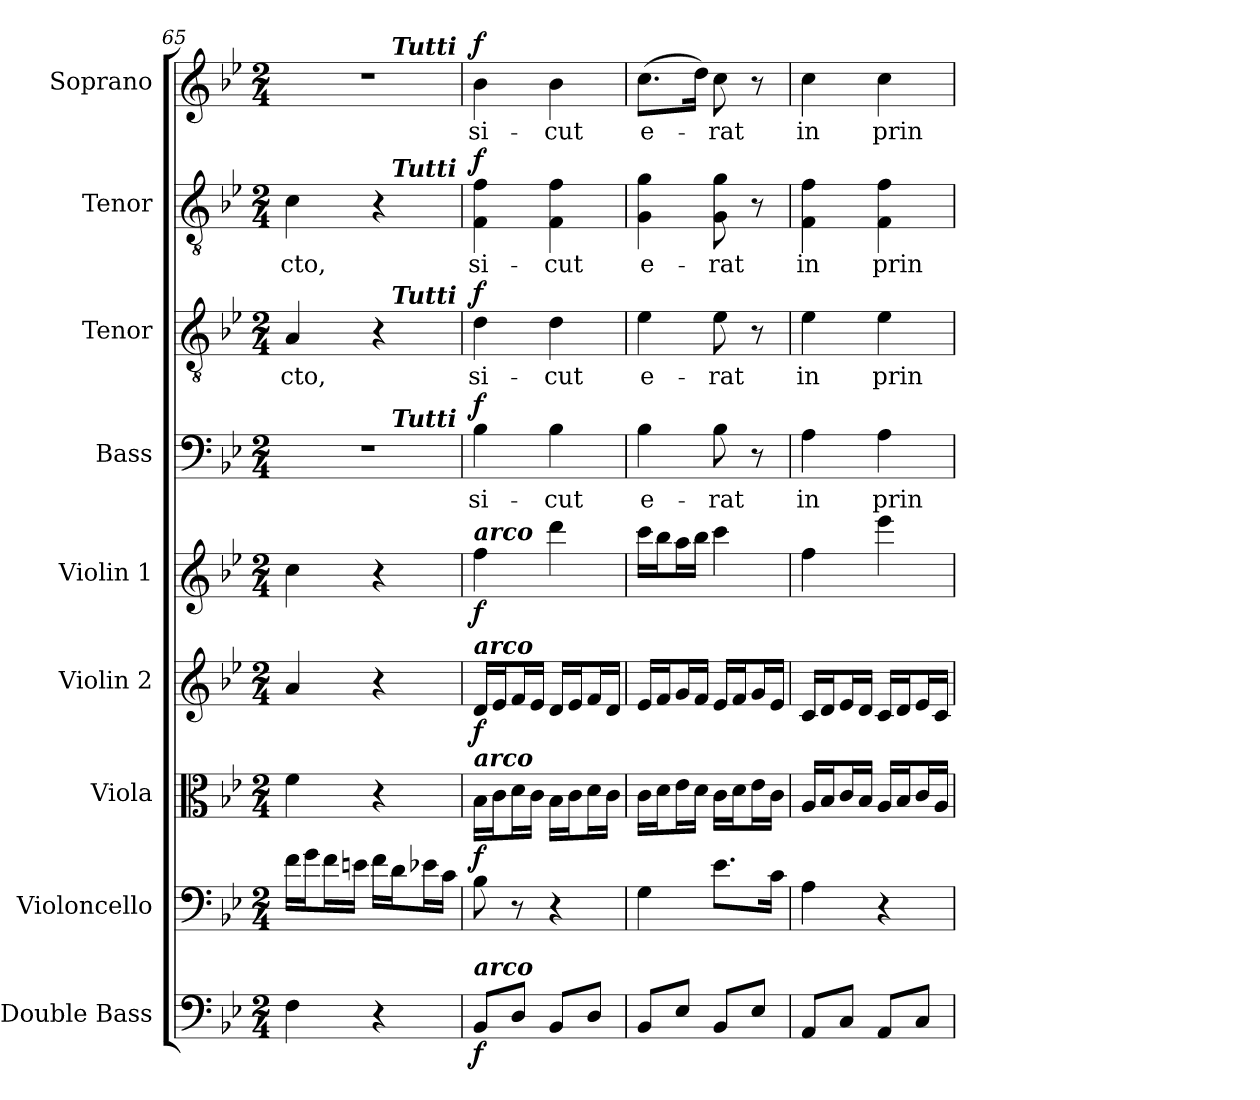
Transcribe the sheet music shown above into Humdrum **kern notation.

**kern	**dynam	**kern	**kern	**dynam	**kern	**dynam	**kern	**dynam	**kern	**text	**dynam	**kern	**text	**dynam	**kern	**text	**dynam	**kern	**text	**dynam
*part9	*part9	*part8	*part7	*part7	*part6	*part6	*part5	*part5	*part4	*part4	*part4	*part3	*part3	*part3	*part2	*part2	*part2	*part1	*part1	*part1
*staff9	*staff9	*staff8	*staff7	*staff7	*staff6	*staff6	*staff5	*staff5	*staff4	*staff4	*staff4	*staff3	*staff3	*staff3	*staff2	*staff2	*staff2	*staff1	*staff1	*staff1
*I"Double Bass	*	*I"Violoncello	*I"Viola	*	*I"Violin 2	*	*I"Violin 1	*	*I"Bass	*	*	*I"Tenor	*	*	*I"Tenor	*	*	*I"Soprano	*	*
*I'Db.	*	*I'Vc.	*I'Vla.	*	*I'Vln. 2	*	*I'Vln.	*	*I'B.	*	*	*I'T.	*	*	*I'T.	*	*	*I'S.	*	*
*clefF4	*	*clefF4	*clefC3	*	*clefG2	*	*clefG2	*	*clefF4	*	*	*clefGv2	*	*	*clefGv2	*	*	*clefG2	*	*
*ITrd7c12	*	*	*	*	*	*	*	*	*	*	*	*ITrd7c12	*	*	*ITrd7c12	*	*	*	*	*
*k[b-e-]	*	*k[b-e-]	*k[b-e-]	*	*k[b-e-]	*	*k[b-e-]	*	*k[b-e-]	*	*	*k[b-e-]	*	*	*k[b-e-]	*	*	*k[b-e-]	*	*
*B-:	*	*B-:	*B-:	*	*B-:	*	*B-:	*	*B-:	*	*	*B-:	*	*	*B-:	*	*	*B-:	*	*
*M2/4	*	*M2/4	*M2/4	*	*M2/4	*	*M2/4	*	*M2/4	*	*	*M2/4	*	*	*M2/4	*	*	*M2/4	*	*
=65	=65	=65	=65	=65	=65	=65	=65	=65	=65	=65	=65	=65	=65	=65	=65	=65	=65	=65	=65	=65
!	!	!	!	!	!	!	!	!	!LO:N:vis=1	!	!	!	!	!	!	!	!	!	!	!
!	!	!	!	!	!	!	!	!	!	!	!	!	!LO:LY:b:color=#000000	!	!	!	!	!	!	!
!	!	!	!	!	!	!	!	!	!	!	!	!	!	!	!	!LO:LY:b:color=#000000	!	!LO:N:vis=1	!	!
*	*	*	*	*	*	*	*	*	*^	*	*	*^	*	*	*^	*	*	*^	*	*
4FFi\	.	16fi\LL	4fi\	.	4ai/	.	4cci\	.	2r	4ryy	.	.	4AAi/	4ryy	-cto,	.	4Ci\	4ryy	-cto,	.	2r	4ryy	.	.
.	.	16gi\J	.	.	.	.	.	.	.	.	.	.	.	.	.	.	.	.	.	.	.	.	.	.
.	.	16fi\L	.	.	.	.	.	.	.	.	.	.	.	.	.	.	.	.	.	.	.	.	.	.
.	.	16eni\JJ	.	.	.	.	.	.	.	.	.	.	.	.	.	.	.	.	.	.	.	.	.	.
4r	.	16fi\LL	4r	.	4r	.	4r	.	.	16ryy	.	.	4r	16ryy	.	.	4r	16ryy	.	.	.	16ryy	.	.
!	!	!	!	!	!	!	!	!	!	!	!	!	!	!	!	!	!	!	!	!	!	!LO:TX:a:Bi:t=Tutti	!	!
!	!	!	!	!	!	!	!	!	!	!	!	!	!	!	!	!	!	!LO:TX:a:Bi:t=Tutti	!	!	!	!	!	!
!	!	!	!	!	!	!	!	!	!	!	!	!	!	!LO:TX:a:Bi:t=Tutti	!	!	!	!	!	!	!	!	!	!
!	!	!	!	!	!	!	!	!	!	!LO:TX:Bi:t=Tutti	!	!	!	!	!	!	!	!	!	!	!	!	!	!
.	.	16di\J	.	.	.	.	.	.	.	8.ryy	.	.	.	8.ryy	.	.	.	8.ryy	.	.	.	8.ryy	.	.
.	.	16e-Xi\L	.	.	.	.	.	.	.	.	.	.	.	.	.	.	.	.	.	.	.	.	.	.
.	.	16ci\JJ	.	.	.	.	.	.	.	.	.	.	.	.	.	.	.	.	.	.	.	.	.	.
*	*	*	*	*	*	*	*	*	*v	*v	*	*	*	*	*	*	*v	*v	*	*	*v	*v	*	*
*	*	*	*	*	*	*	*	*	*	*	*	*v	*v	*	*	*	*	*	*	*	*
=66	=66	=66	=66	=66	=66	=66	=66	=66	=66	=66	=66	=66	=66	=66	=66	=66	=66	=66	=66	=66
*	*	*	*	*	*	*	*	*	*^	*	*	*^	*	*	*^	*	*	*^	*	*
!	!	!	!	!	!	!	!	!	!	!	!LO:LY:b:color=#000000	!	!	!	!	!	!	!	!	!	!	!	!	!
*	*	*	*	*	*	*	*	*	*v	*v	*	*	*	*	*	*	*v	*v	*	*	*v	*v	*	*
*	*	*	*	*	*	*	*	*	*	*	*	*v	*v	*	*	*	*	*	*	*	*
*	*	*	*	*	*	*	*	*	*^	*	*	*^	*	*	*^	*	*	*^	*	*
!	!	!	!	!	!	!	!	!	!	!	!	!	!	!	!LO:LY:b:color=#000000	!	!	!	!	!	!	!	!	!
*	*	*	*	*	*	*	*	*	*v	*v	*	*	*	*	*	*	*v	*v	*	*	*v	*v	*	*
*	*	*	*	*	*	*	*	*	*	*	*	*v	*v	*	*	*	*	*	*	*	*
*	*	*	*	*	*	*	*	*	*^	*	*	*^	*	*	*^	*	*	*^	*	*
!	!	!	!	!	!	!	!	!	!	!	!	!	!	!	!	!	!	!	!LO:LY:b:color=#000000	!	!	!	!	!
*	*	*	*	*	*	*	*	*	*v	*v	*	*	*	*	*	*	*v	*v	*	*	*v	*v	*	*
*	*	*	*	*	*	*	*	*	*	*	*	*v	*v	*	*	*	*	*	*	*	*
*	*	*	*	*	*	*	*	*	*^	*	*	*^	*	*	*^	*	*	*^	*	*
!	!	!	!	!	!	!	!LO:TX:a:Bi:t=arco	!	!	!	!	!	!	!	!	!	!	!	!	!	!	!	!	!
!	!	!	!	!	!LO:TX:a:Bi:t=arco	!	!	!	!	!	!	!	!	!	!	!	!	!	!	!	!	!	!	!
!	!	!	!LO:TX:a:Bi:t=arco	!	!	!	!	!	!	!	!	!	!	!	!	!	!	!	!	!	!	!	!	!
!LO:TX:a:Bi:t=arco	!	!	!	!	!	!	!	!	!	!	!	!	!	!	!	!	!	!	!	!	!	!	!	!
!	!	!	!	!	!	!	!	!	!	!	!	!	!	!	!	!	!	!	!	!	!	!	!LO:LY:b:color=#000000	!
*	*	*	*	*	*	*	*	*	*v	*v	*	*	*	*	*	*	*v	*v	*	*	*v	*v	*	*
*	*	*	*	*	*	*	*	*	*	*	*	*v	*v	*	*	*	*	*	*	*	*
8BBB-i/L	f	8B-i\	16B-i\LL	f	16di/LL	f	4ffi\	f	4B-i\	si-	f	4Di\	si-	f	4FFi\ 4Fi	si-	f	4b-i\	si-	f
.	.	.	16ci\J	.	16e-i/J	.	.	.	.	.	.	.	.	.	.	.	.	.	.	.
8DDi/J	.	8r	16di\L	.	16fi/L	.	.	.	.	.	.	.	.	.	.	.	.	.	.	.
.	.	.	16ci\JJ	.	16e-i/JJ	.	.	.	.	.	.	.	.	.	.	.	.	.	.	.
!	!	!	!	!	!	!	!	!	!	!LO:LY:b:color=#000000	!	!	!	!	!	!	!	!	!	!
!	!	!	!	!	!	!	!	!	!	!	!	!	!LO:LY:b:color=#000000	!	!	!	!	!	!	!
!	!	!	!	!	!	!	!	!	!	!	!	!	!	!	!	!LO:LY:b:color=#000000	!	!	!	!
!	!	!	!	!	!	!	!	!	!	!	!	!	!	!	!	!	!	!	!LO:LY:b:color=#000000	!
8BBB-i/L	.	4r	16B-i\LL	.	16di/LL	.	4dddi\	.	4B-i\	-cut	.	4Di\	-cut	.	4FFi\ 4Fi	-cut	.	4b-i\	-cut	.
.	.	.	16ci\J	.	16e-i/J	.	.	.	.	.	.	.	.	.	.	.	.	.	.	.
8DDi/J	.	.	16di\L	.	16fi/L	.	.	.	.	.	.	.	.	.	.	.	.	.	.	.
.	.	.	16ci\JJ	.	16di/JJ	.	.	.	.	.	.	.	.	.	.	.	.	.	.	.
=67	=67	=67	=67	=67	=67	=67	=67	=67	=67	=67	=67	=67	=67	=67	=67	=67	=67	=67	=67	=67
!	!	!	!	!	!	!	!	!	!	!LO:LY:b:color=#000000	!	!	!	!	!	!	!	!	!	!
!	!	!	!	!	!	!	!	!	!	!	!	!	!LO:LY:b:color=#000000	!	!	!	!	!	!	!
!	!	!	!	!	!	!	!	!	!	!	!	!	!	!	!	!LO:LY:b:color=#000000	!	!	!	!
!	!	!	!	!	!	!	!	!	!	!	!	!	!	!	!	!	!	!	!LO:LY:b:color=#000000	!
8BBB-i/L	.	4Gi\	16ci\LL	.	16e-i/LL	.	16ccci\LL	.	4B-i\	e-	.	4E-i\	e-	.	4GGi\ 4Gi	e-	.	(8.cci\L	e-	.
.	.	.	16di\J	.	16fi/J	.	16bb-i\J	.	.	.	.	.	.	.	.	.	.	.	.	.
8EE-i/J	.	.	16e-i\L	.	16gi/L	.	16aai\L	.	.	.	.	.	.	.	.	.	.	.	.	.
.	.	.	16di\JJ	.	16fi/JJ	.	16bb-i\JJ	.	.	.	.	.	.	.	.	.	.	16ddi\Jk)	.	.
!	!	!	!	!	!	!	!	!	!	!LO:LY:b:color=#000000	!	!	!	!	!	!	!	!	!	!
!	!	!	!	!	!	!	!	!	!	!	!	!	!LO:LY:b:color=#000000	!	!	!	!	!	!	!
!	!	!	!	!	!	!	!	!	!	!	!	!	!	!	!	!LO:LY:b:color=#000000	!	!	!	!
!	!	!	!	!	!	!	!	!	!	!	!	!	!	!	!	!	!	!	!LO:LY:b:color=#000000	!
8BBB-i/L	.	8.e-i\L	16ci\LL	.	16e-i/LL	.	4ccci\	.	8B-i\	-rat	.	8E-i\	-rat	.	8GGi\ 8Gi	-rat	.	8cci\	-rat	.
.	.	.	16di\J	.	16fi/J	.	.	.	.	.	.	.	.	.	.	.	.	.	.	.
8EE-i/J	.	.	16e-i\L	.	16gi/L	.	.	.	8r	.	.	8r	.	.	8r	.	.	8r	.	.
.	.	16ci\Jk	16ci\JJ	.	16e-i/JJ	.	.	.	.	.	.	.	.	.	.	.	.	.	.	.
=68	=68	=68	=68	=68	=68	=68	=68	=68	=68	=68	=68	=68	=68	=68	=68	=68	=68	=68	=68	=68
!	!	!	!	!	!	!	!	!	!	!LO:LY:b:color=#000000	!	!	!	!	!	!	!	!	!	!
!	!	!	!	!	!	!	!	!	!	!	!	!	!LO:LY:b:color=#000000	!	!	!	!	!	!	!
!	!	!	!	!	!	!	!	!	!	!	!	!	!	!	!	!LO:LY:b:color=#000000	!	!	!	!
!	!	!	!	!	!	!	!	!	!	!	!	!	!	!	!	!	!	!	!LO:LY:b:color=#000000	!
8AAAi/L	.	4Ai\	16Ai/LL	.	16ci/LL	.	4ffi\	.	4Ai\	in	.	4E-i\	in	.	4FFi\ 4Fi	in	.	4cci\	in	.
.	.	.	16B-i/J	.	16di/J	.	.	.	.	.	.	.	.	.	.	.	.	.	.	.
8CCi/J	.	.	16ci/L	.	16e-i/L	.	.	.	.	.	.	.	.	.	.	.	.	.	.	.
.	.	.	16B-i/JJ	.	16di/JJ	.	.	.	.	.	.	.	.	.	.	.	.	.	.	.
!	!	!	!	!	!	!	!	!	!	!LO:LY:b:color=#000000	!	!	!	!	!	!	!	!	!	!
!	!	!	!	!	!	!	!	!	!	!	!	!	!LO:LY:b:color=#000000	!	!	!	!	!	!	!
!	!	!	!	!	!	!	!	!	!	!	!	!	!	!	!	!LO:LY:b:color=#000000	!	!	!	!
!	!	!	!	!	!	!	!	!	!	!	!	!	!	!	!	!	!	!	!LO:LY:b:color=#000000	!
8AAAi/L	.	4r	16Ai/LL	.	16ci/LL	.	4eee-i\	.	4Ai\	prin-	.	4E-i\	prin-	.	4FFi\ 4Fi	prin-	.	4cci\	prin-	.
.	.	.	16B-i/J	.	16di/J	.	.	.	.	.	.	.	.	.	.	.	.	.	.	.
8CCi/J	.	.	16ci/L	.	16e-i/L	.	.	.	.	.	.	.	.	.	.	.	.	.	.	.
.	.	.	16Ai/JJ	.	16ci/JJ	.	.	.	.	.	.	.	.	.	.	.	.	.	.	.
=	=	=	=	=	=	=	=	=	=	=	=	=	=	=	=	=	=	=	=	=
*-	*-	*-	*-	*-	*-	*-	*-	*-	*-	*-	*-	*-	*-	*-	*-	*-	*-	*-	*-	*-
